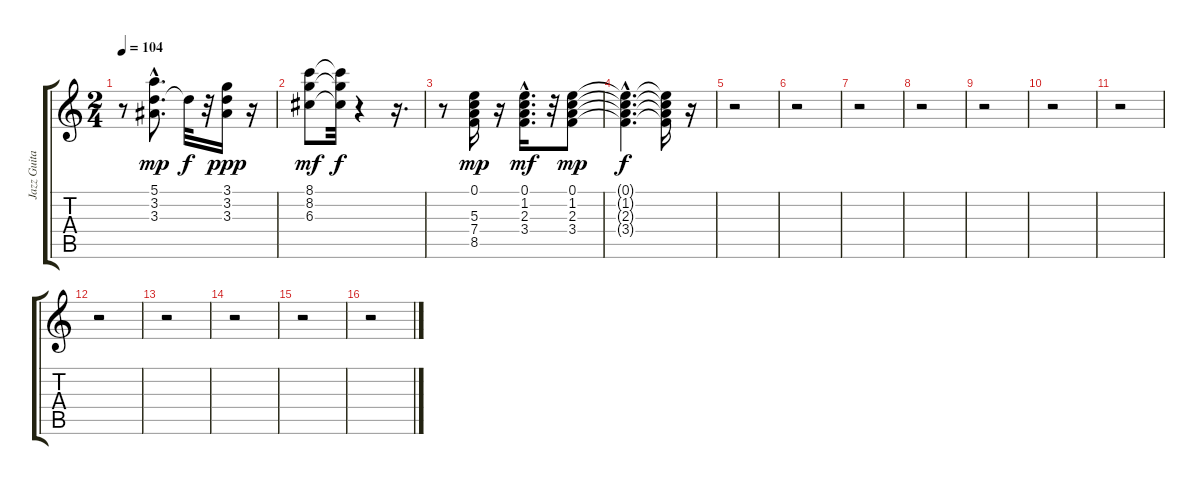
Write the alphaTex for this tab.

\track ("Jazz Guitar Gibson" "Jazz Guita") {instrument electricguitarjazz}
\staff {score tabs}
\tuning (E4 B3 G3 D3 A2 E2) {hide}
\ts (2 4)
\tempo 104
\clef g2
\ks c
r.8{dy f} (5.1{hac} 3.2{hac} 3.3{hac}).8{d dy mp} 3.2{t}.32{dy f} r.32 (3.1 3.2 3.3).16{dy ppp} r.16 |
(8.1 8.2 6.3).8{dy mf} (8.1{t} 8.2{t} 6.3{t}).32{dy f} r.4 r.16{d} |
r.8 (0.1 5.3 7.4 8.5).16{dy mp} r.16 (0.1{hac} 1.2 2.3 3.4{hac}).16{d dy mf} r.32 (0.1 1.2 2.3 3.4).8{dy mp} |
(0.1{hac t} 1.2{hac t} 2.3{hac t} 3.4{hac t}).4{d dy f} (0.1{t} 1.2{t} 2.3{t} 3.4{t}).16 r.16 |
r.2 |
r.2 |
r.2 |
r.2 |
r.2 |
r.2 |
r.2 |
r.2 |
r.2 |
r.2 |
r.2 |
r.2
